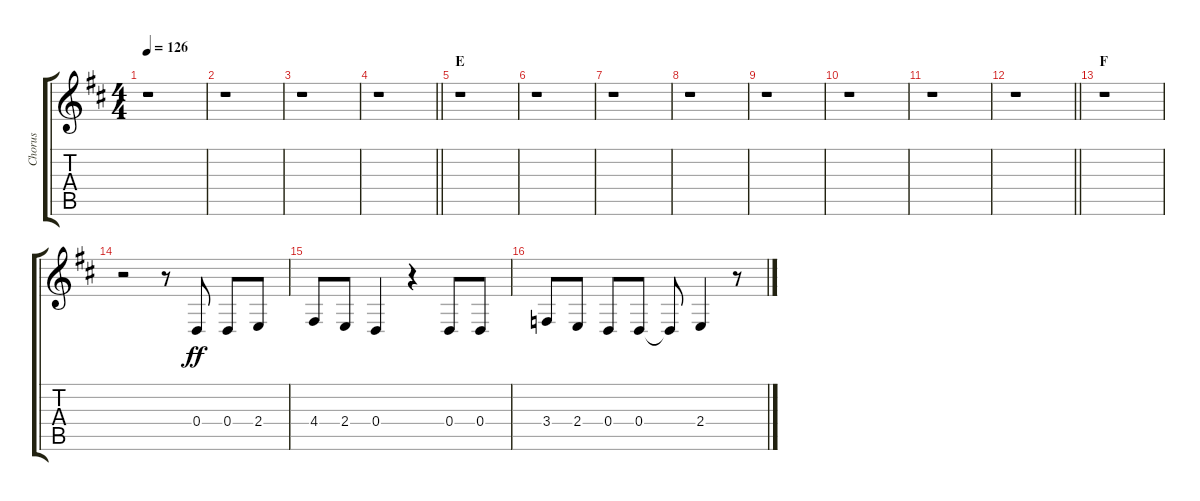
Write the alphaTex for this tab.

\track ("Chorus" "Chorus") {instrument voiceoohs}
\staff {score tabs}
\tuning (E4 B3 G3 D3 A2 E2) {hide}
\ts (4 4)
\tempo 126
\clef g2
\ks d
r.1{dy ff} |
r.1 |
r.1 |
\barLineRight lightlight
r.1 |
\section ("" "E")
r.1 |
r.1 |
r.1 |
r.1 |
r.1 |
r.1 |
r.1 |
\barLineRight lightlight
r.1 |
\section ("" "F")
r.1 |
r.2 r.8 0.4.8 0.4.8 2.4.8 |
4.4.8 2.4.8 0.4.4 r.4 0.4.8 0.4.8 |
3.4.8 2.4.8 0.4.8 0.4.8 0.4{t}.8 2.4.4 r.8
